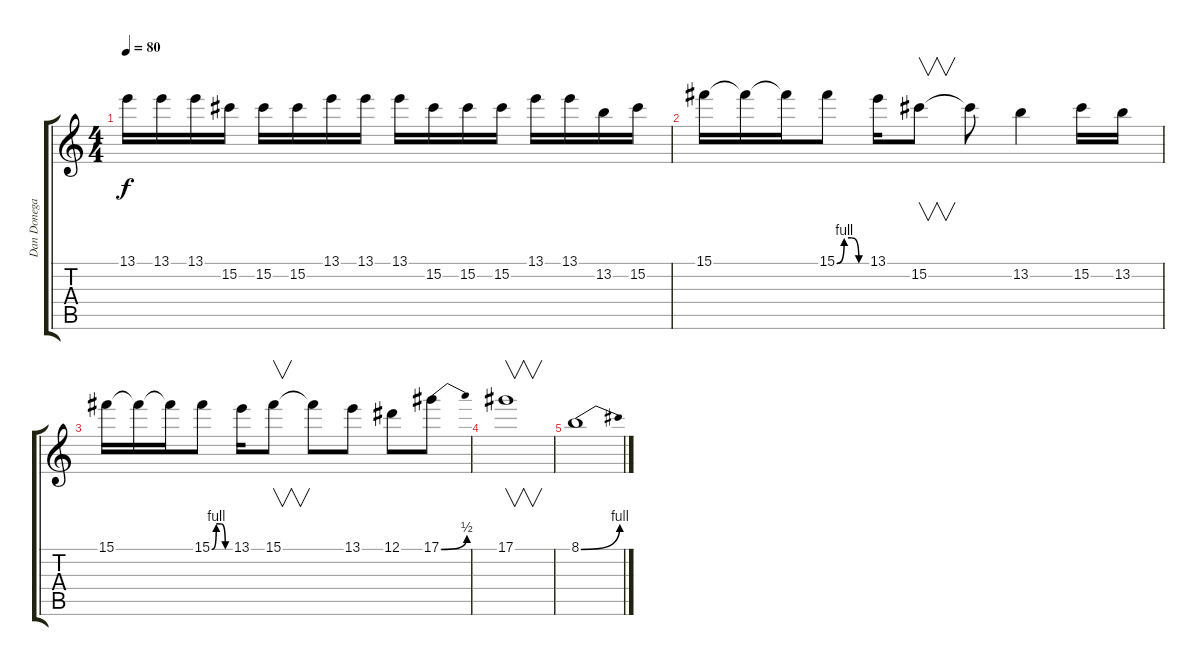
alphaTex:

\track ("Dan Donegan (Guitar 3)" "Dan Donega") {instrument distortionguitar}
\staff {score tabs}
\tuning (Eb4 Bb3 Gb3 Db3 Ab2 Db2) {hide}
\ts (4 4)
\tempo 80
\clef g2
\ks c
13.1.16{dy f} 13.1.16 13.1.16 15.2.16 15.2.16 15.2.16 13.1.16 13.1.16 13.1.16 15.2.16 15.2.16 15.2.16 13.1.16 13.1.16 13.2.16 15.2.16 |
15.1.16 15.1{t}.16 15.1{t}.16 15.1{be (custom 0 0 15 4 30 4 45 0 60 0)}.8 13.1.16 15.2.8{v} 15.2{t}.8 13.2.4 15.2.16 13.2.16 |
15.1.16 15.1{t}.16 15.1{t}.16 15.1{be (custom 0 0 15 4 30 4 45 0 60 0)}.8 13.1.16 15.1.8{v} 15.1{t}.8 13.1.8 12.1.8 17.1{be (bend 0 0 60 2)}.8 |
17.1.1{v} |
8.1{be (bend 0 0 60 4)}.1
